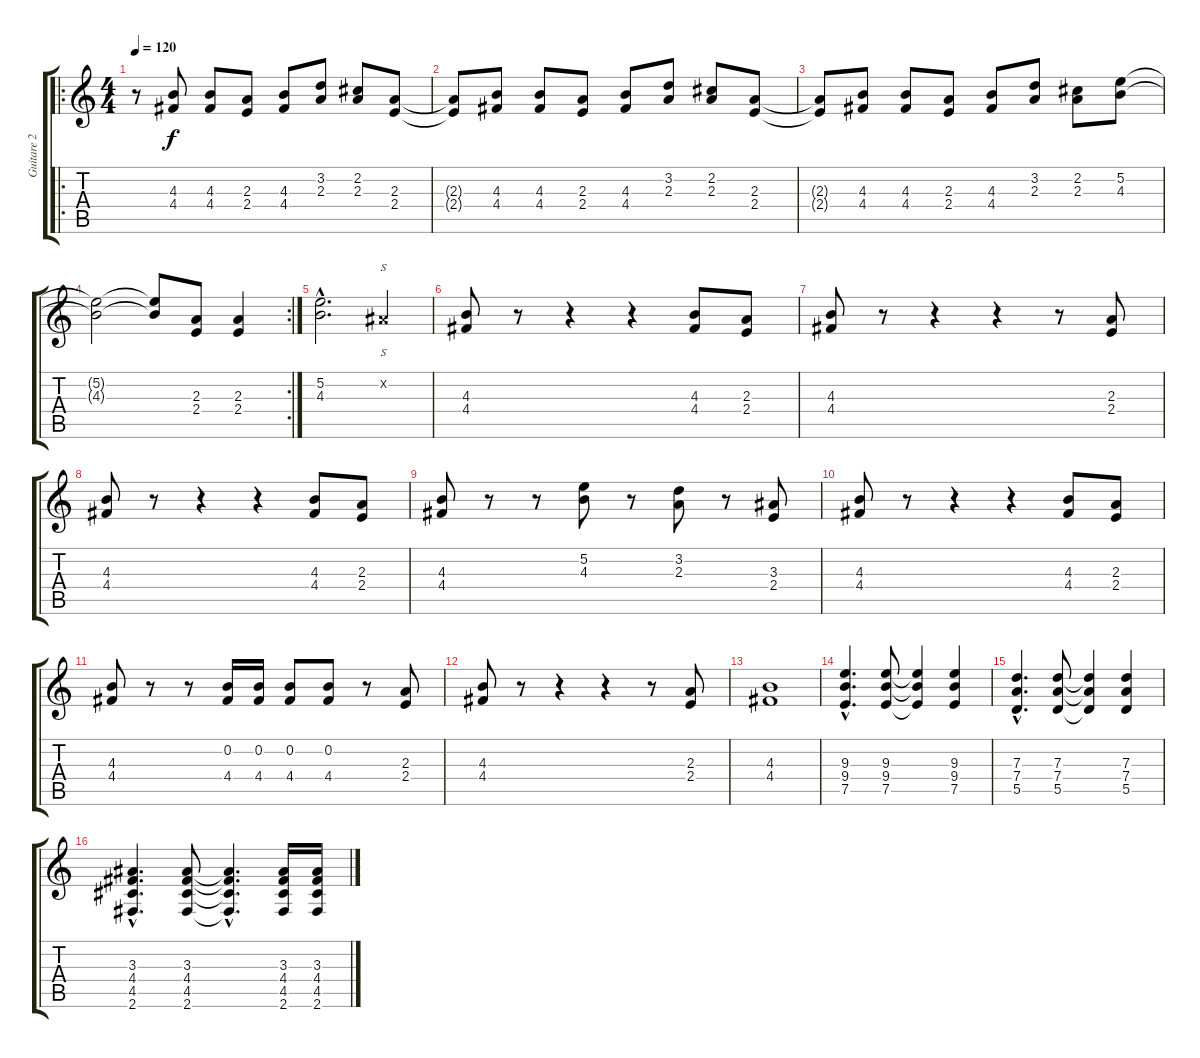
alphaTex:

\track ("Guitare 2" "Guitare 2") {instrument overdrivenguitar}
\staff {score tabs}
\tuning (E4 B3 G3 D3 A2 E2) {hide}
\ro
\ts (4 4)
\tempo 120
\clef g2
\ks c
r.8{dy f instrument overdrivenguitar} (4.3 4.4).8 (4.3 4.4).8 (2.3 2.4).8 (4.3 4.4).8 (3.2 2.3).8 (2.2 2.3).8 (2.3 2.4).8 |
(2.3{t} 2.4{t}).8 (4.3 4.4).8 (4.3 4.4).8 (2.3 2.4).8 (4.3 4.4).8 (3.2 2.3).8 (2.2 2.3).8 (2.3 2.4).8 |
(2.3{t} 2.4{t}).8 (4.3 4.4).8 (4.3 4.4).8 (2.3 2.4).8 (4.3 4.4).8 (3.2 2.3).8 (2.2 2.3).8 (5.2 4.3).8 |
\rc 2
(5.2{t} 4.3{t}).2 (5.2{t} 4.3{t}).8 (2.3 2.4).8 (2.3 2.4).4 |
(5.2{hac} 4.3{hac}).2{d} -1.2{x}.4{s} |
(4.3 4.4).8 r.8 r.4 r.4 (4.3 4.4).8 (2.3 2.4).8 |
(4.3 4.4).8 r.8 r.4 r.4 r.8 (2.3 2.4).8 |
(4.3 4.4).8 r.8 r.4 r.4 (4.3 4.4).8 (2.3 2.4).8 |
(4.3 4.4).8 r.8 r.8 (5.2 4.3).8 r.8 (3.2 2.3).8 r.8 (3.3 2.4).8 |
(4.3 4.4).8 r.8 r.4 r.4 (4.3 4.4).8 (2.3 2.4).8 |
(4.3 4.4).8 r.8 r.8 (0.2 4.4).16 (0.2 4.4).16 (0.2 4.4).8 (0.2 4.4).8 r.8 (2.3 2.4).8 |
(4.3 4.4).8 r.8 r.4 r.4 r.8 (2.3 2.4).8 |
(4.3 4.4).1 |
(9.3{hac} 9.4{hac} 7.5{hac}).4{d} (9.3 9.4 7.5).8 (9.3{t} 9.4{t} 7.5{t}).4 (9.3 9.4 7.5).4 |
(7.3{hac} 7.4{hac} 5.5{hac}).4{d} (7.3 7.4 5.5).8 (7.3{t} 7.4{t} 5.5{t}).4 (7.3 7.4 5.5).4 |
(3.3{hac} 4.4{hac} 4.5{hac} 2.6{hac}).4{d} (3.3 4.4 4.5 2.6).8 (3.3{hac t} 4.4{hac t} 4.5{hac t} 2.6{hac t}).4{d} (3.3 4.4 4.5 2.6).16 (3.3 4.4 4.5 2.6).16
